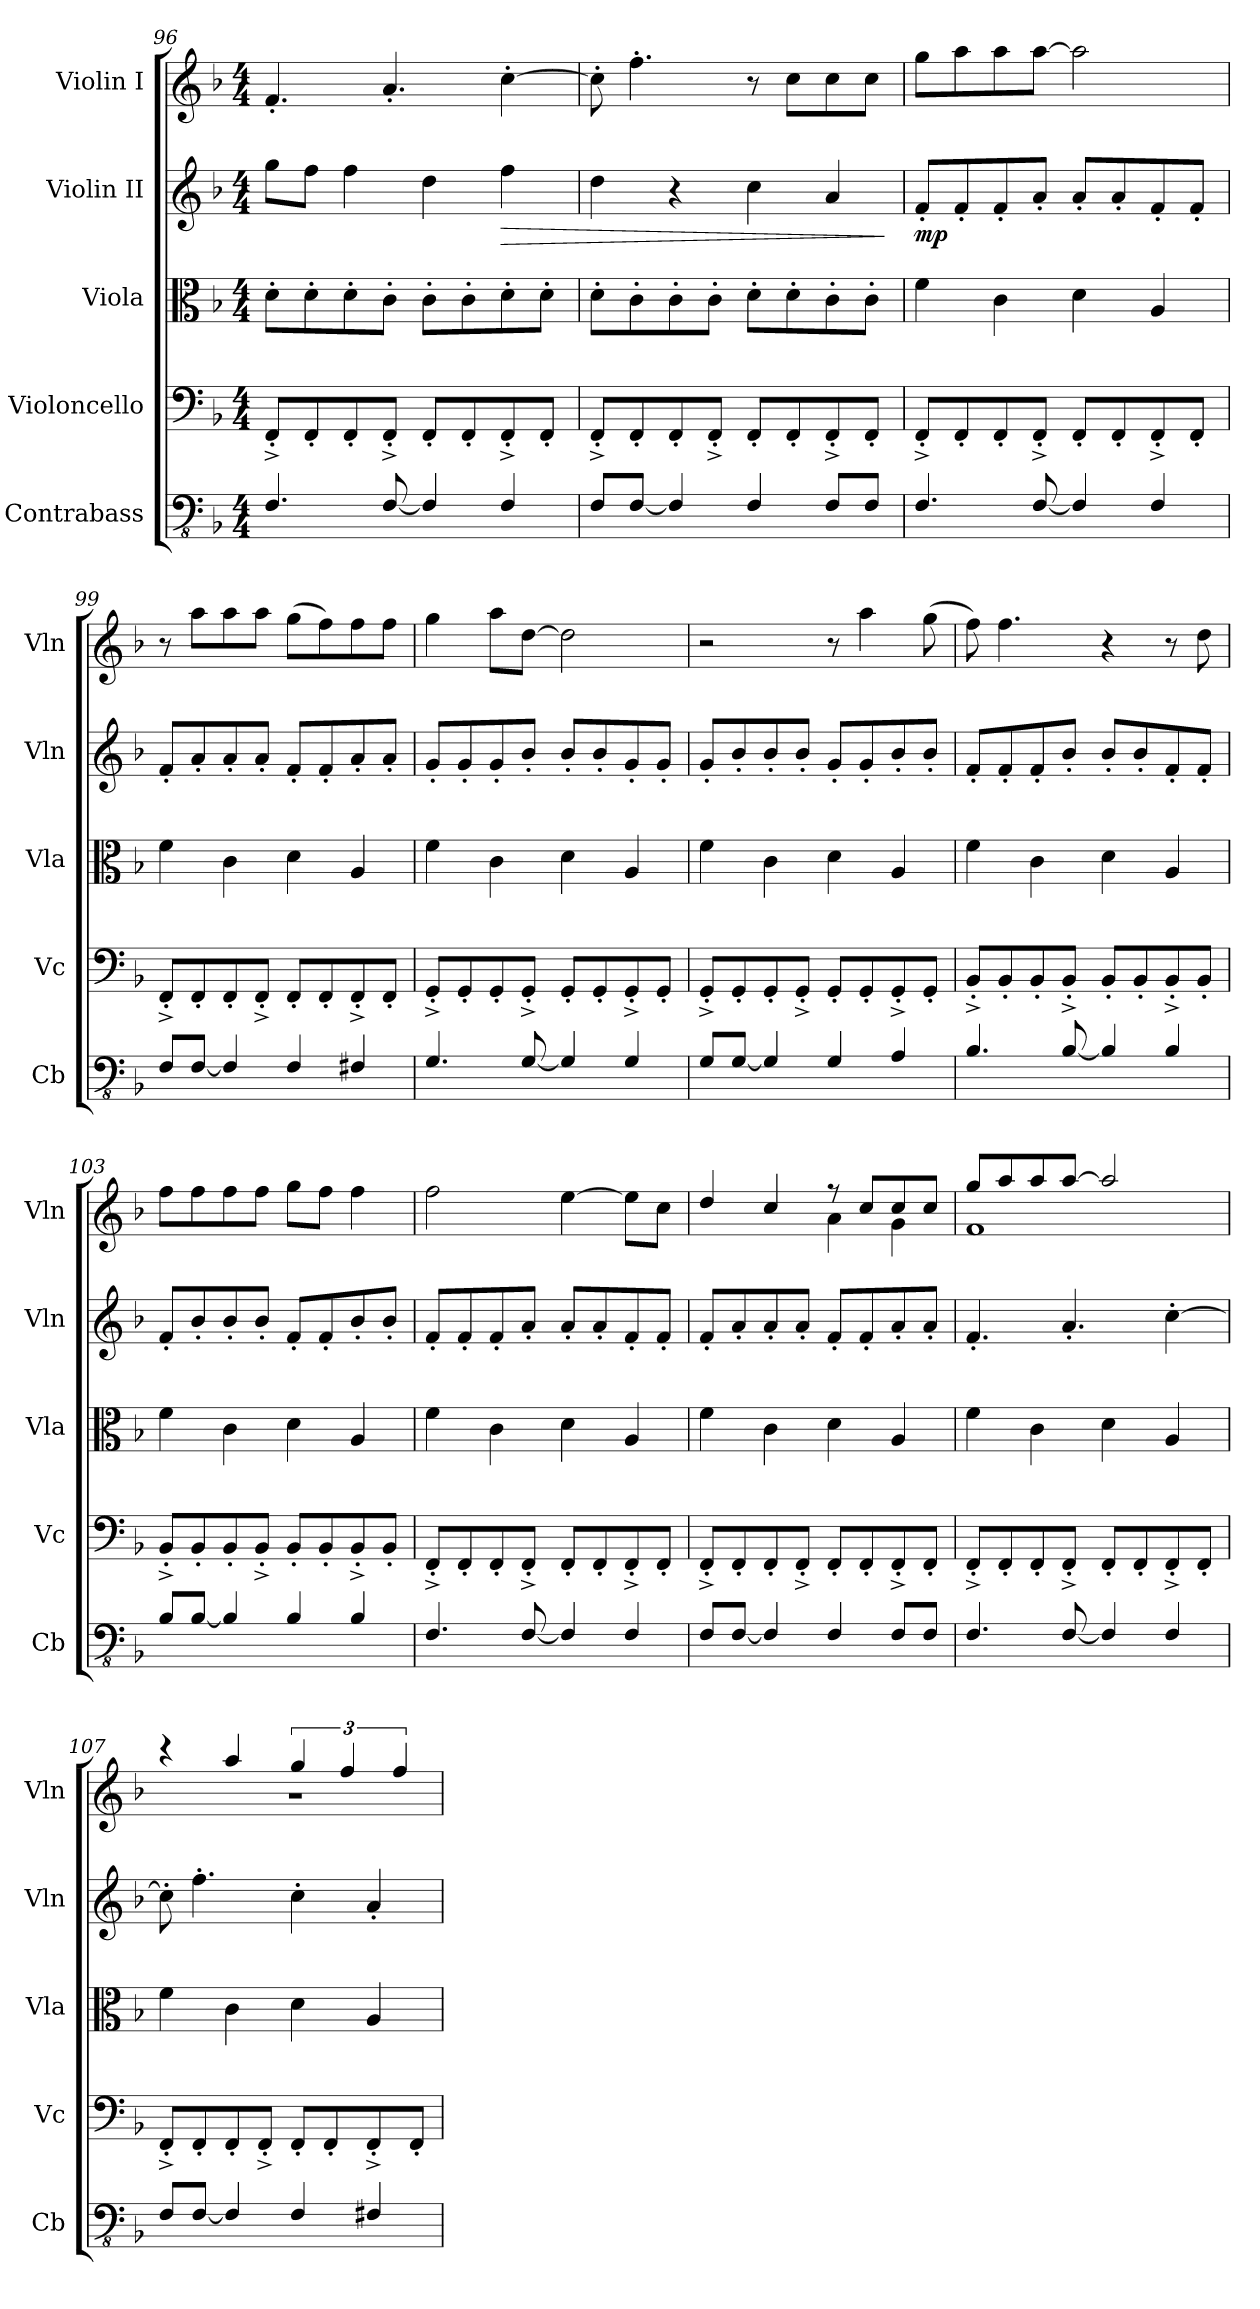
**kern	**kern	**kern	**kern	**dynam	**kern
*part5	*part4	*part3	*part2	*part2	*part1
*staff5	*staff4	*staff3	*staff2	*staff2	*staff1
*I"Contrabass	*I"Violoncello	*I"Viola	*I"Violin II	*	*I"Violin I
*I'Cb	*I'Vc	*I'Vla	*I'Vln	*	*I'Vln
*clefFv4	*clefF4	*clefC3	*clefG2	*	*clefG2
*ITrd7c12	*	*	*	*	*
*k[b-]	*k[b-]	*k[b-]	*k[b-]	*	*k[b-]
*M4/4	*M4/4	*M4/4	*M4/4	*	*M4/4
=96	=96	=96	=96	=96	=96
4.FFF/	8FF'^/L	8d'\L	8gg\L	.	4.f'/
.	8FF'/	8d'\	8ff\J	.	.
.	8FF'/	8d'\	4ff\	.	.
[8FFF/	8FF'^/J	8c'\J	.	.	4.a'/
4FFF/]	8FF'/L	8c'\L	4dd\	.	.
.	8FF'/	8c'\	.	.	.
!	!	!	!	!LO:HP:b	!
4FFF/	8FF'^/	8d'\	4ff\	>	[4cc'\
.	8FF'/J	8d'\J	.	.	.
=97	=97	=97	=97	=97	=97
8FFF/L	8FF'^/L	8d'\L	4dd\	.	8cc'\]
[8FFF/J	8FF'/	8c'\	.	.	4.ff'\
4FFF/]	8FF'/	8c'\	4r	.	.
.	8FF'^/J	8c'\J	.	.	.
4FFF/	8FF'/L	8d'\L	4cc\	.	8r
.	8FF'/	8d'\	.	.	8cc\L
8FFF/L	8FF'^/	8c'\	4a/	.	8cc\
8FFF/J	8FF'/J	8c'\J	.	.	8cc\J
.	.	.	.	]	.
=98	=98	=98	=98	=98	=98
!	!	!	!	!LO:DY:b	!
4.FFF/	8FF'^/L	4f\	8f'/L	mp	8gg\L
.	8FF'/	.	8f'/	.	8aa\
.	8FF'/	4c\	8f'/	.	8aa\
[8FFF/	8FF'^/J	.	8a'/J	.	[8aa\J
4FFF/]	8FF'/L	4d\	8a'/L	.	2aa\]
.	8FF'/	.	8a'/	.	.
4FFF/	8FF'^/	4A/	8f'/	.	.
.	8FF'/J	.	8f'/J	.	.
=99	=99	=99	=99	=99	=99
8FFF/L	8FF'^/L	4f\	8f'/L	.	8r
[8FFF/J	8FF'/	.	8a'/	.	8aa\L
4FFF/]	8FF'/	4c\	8a'/	.	8aa\
.	8FF'^/J	.	8a'/J	.	8aa\J
4FFF/	8FF'/L	4d\	8f'/L	.	(8gg\L
.	8FF'/	.	8f'/	.	8ff\)
4FFF#X/	8FF'^/	4A/	8a'/	.	8ff\
.	8FF'/J	.	8a'/J	.	8ff\J
!!LO:PB:g=z
=100	=100	=100	=100	=100	=100
4.GGG/	8GG'^/L	4f\	8g'/L	.	4gg\
.	8GG'/	.	8g'/	.	.
.	8GG'/	4c\	8g'/	.	8aa\L
[8GGG/	8GG'^/J	.	8b-'/J	.	[8dd\J
4GGG/]	8GG'/L	4d\	8b-'/L	.	2dd\]
.	8GG'/	.	8b-'/	.	.
4GGG/	8GG'^/	4A/	8g'/	.	.
.	8GG'/J	.	8g'/J	.	.
=101	=101	=101	=101	=101	=101
8GGG/L	8GG'^/L	4f\	8g'/L	.	2r
[8GGG/J	8GG'/	.	8b-'/	.	.
4GGG/]	8GG'/	4c\	8b-'/	.	.
.	8GG'^/J	.	8b-'/J	.	.
4GGG/	8GG'/L	4d\	8g'/L	.	8r
.	8GG'/	.	8g'/	.	4aa\
4AAA/	8GG'^/	4A/	8b-'/	.	.
.	8GG'/J	.	8b-'/J	.	(8gg\
=102	=102	=102	=102	=102	=102
4.BBB-/	8BB-'^/L	4f\	8f'/L	.	8ff\)
.	8BB-'/	.	8f'/	.	4.ff\
.	8BB-'/	4c\	8f'/	.	.
[8BBB-/	8BB-'^/J	.	8b-'/J	.	.
4BBB-/]	8BB-'/L	4d\	8b-'/L	.	4r
.	8BB-'/	.	8b-'/	.	.
4BBB-/	8BB-'^/	4A/	8f'/	.	8r
.	8BB-'/J	.	8f'/J	.	8dd\
=103	=103	=103	=103	=103	=103
8BBB-/L	8BB-'^/L	4f\	8f'/L	.	8ff\L
[8BBB-/J	8BB-'/	.	8b-'/	.	8ff\
4BBB-/]	8BB-'/	4c\	8b-'/	.	8ff\
.	8BB-'^/J	.	8b-'/J	.	8ff\J
4BBB-/	8BB-'/L	4d\	8f'/L	.	8gg\L
.	8BB-'/	.	8f'/	.	8ff\J
4BBB-/	8BB-'^/	4A/	8b-'/	.	4ff\
.	8BB-'/J	.	8b-'/J	.	.
=104	=104	=104	=104	=104	=104
4.FFF/	8FF'^/L	4f\	8f'/L	.	2ff\
.	8FF'/	.	8f'/	.	.
.	8FF'/	4c\	8f'/	.	.
[8FFF/	8FF'^/J	.	8a'/J	.	.
4FFF/]	8FF'/L	4d\	8a'/L	.	[4ee\
.	8FF'/	.	8a'/	.	.
4FFF/	8FF'^/	4A/	8f'/	.	8ee\L]
.	8FF'/J	.	8f'/J	.	8cc\J
!!LO:LB:g=z
=105	=105	=105	=105	=105	=105
*	*	*	*	*	*^
8FFF/L	8FF'^/L	4f\	8f'/L	.	4dd/	2ryy
[8FFF/J	8FF'/	.	8a'/	.	.	.
4FFF/]	8FF'/	4c\	8a'/	.	4cc/	.
.	8FF'^/J	.	8a'/J	.	.	.
4FFF/	8FF'/L	4d\	8f'/L	.	8r	4a\
.	8FF'/	.	8f'/	.	8cc/L	.
8FFF/L	8FF'^/	4A/	8a'/	.	8cc/	4g\
8FFF/J	8FF'/J	.	8a'/J	.	8cc/J	.
=106	=106	=106	=106	=106	=106	=106
4.FFF/	8FF'^/L	4f\	4.f'/	.	8gg/L	1f
.	8FF'/	.	.	.	8aa/	.
.	8FF'/	4c\	.	.	8aa/	.
[8FFF/	8FF'^/J	.	4.a'/	.	[8aa/J	.
4FFF/]	8FF'/L	4d\	.	.	2aa/]	.
.	8FF'/	.	.	.	.	.
4FFF/	8FF'^/	4A/	[4cc'\	.	.	.
.	8FF'/J	.	.	.	.	.
=107	=107	=107	=107	=107	=107	=107
8FFF/L	8FF'^/L	4f\	8cc'\]	.	4r	1r
[8FFF/J	8FF'/	.	4.ff'\	.	.	.
4FFF/]	8FF'/	4c\	.	.	4aa/	.
.	8FF'^/J	.	.	.	.	.
4FFF/	8FF'/L	4d\	4cc'\	.	6gg/	.
.	8FF'/	.	.	.	.	.
.	.	.	.	.	6ff/	.
4FFF#X/	8FF'^/	4A/	4a'/	.	.	.
.	.	.	.	.	6ff/	.
.	8FF'/J	.	.	.	.	.
*	*	*	*	*	*v	*v
=	=	=	=	=	=
*-	*-	*-	*-	*-	*-
